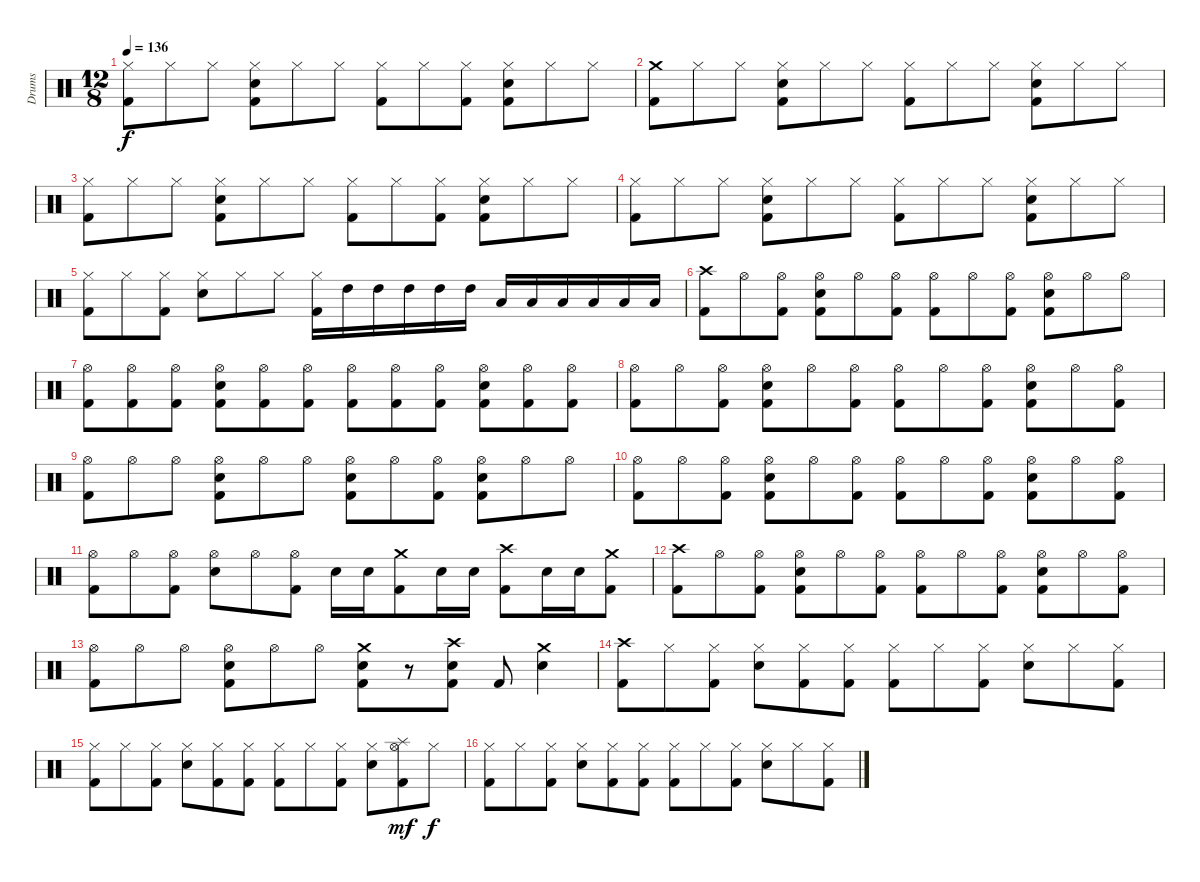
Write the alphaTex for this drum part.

\track ("Drums" "Drums") {instrument percussion}
\staff {score}
\articulation defaults
\ts (12 8)
\tempo 136
\clef neutral
\ks c
("Hi-Hat (closed)" "Kick (hit) 2").8{dy f} "Hi-Hat (closed)".8 "Hi-Hat (closed)".8 ("Hi-Hat (closed)" "Snare (hit) 2" "Kick (hit) 2").8 "Hi-Hat (closed)".8 "Hi-Hat (closed)".8 ("Hi-Hat (closed)" "Kick (hit) 2").8 "Hi-Hat (closed)".8 ("Hi-Hat (closed)" "Kick (hit) 2").8 ("Hi-Hat (closed)" "Snare (hit) 2" "Kick (hit) 2").8 "Hi-Hat (closed)".8 "Hi-Hat (closed)".8 |
("Crash medium (hit)" "Kick (hit) 2").8 "Hi-Hat (closed)".8 "Hi-Hat (closed)".8 ("Hi-Hat (closed)" "Snare (hit) 2" "Kick (hit) 2").8 "Hi-Hat (closed)".8 "Hi-Hat (closed)".8 ("Hi-Hat (closed)" "Kick (hit) 2").8 "Hi-Hat (closed)".8 "Hi-Hat (closed)".8 ("Hi-Hat (closed)" "Snare (hit) 2" "Kick (hit) 2").8 "Hi-Hat (closed)".8 "Hi-Hat (closed)".8 |
("Hi-Hat (closed)" "Kick (hit) 2").8 "Hi-Hat (closed)".8 "Hi-Hat (closed)".8 ("Hi-Hat (closed)" "Snare (hit) 2" "Kick (hit) 2").8 "Hi-Hat (closed)".8 "Hi-Hat (closed)".8 ("Hi-Hat (closed)" "Kick (hit) 2").8 "Hi-Hat (closed)".8 ("Hi-Hat (closed)" "Kick (hit) 2").8 ("Hi-Hat (closed)" "Snare (hit) 2" "Kick (hit) 2").8 "Hi-Hat (closed)".8 "Hi-Hat (closed)".8 |
("Hi-Hat (closed)" "Kick (hit) 2").8 "Hi-Hat (closed)".8 "Hi-Hat (closed)".8 ("Hi-Hat (closed)" "Snare (hit) 2" "Kick (hit) 2").8 "Hi-Hat (closed)".8 "Hi-Hat (closed)".8 ("Hi-Hat (closed)" "Kick (hit) 2").8 "Hi-Hat (closed)".8 "Hi-Hat (closed)".8 ("Hi-Hat (closed)" "Snare (hit) 2" "Kick (hit) 2").8 "Hi-Hat (closed)".8 "Hi-Hat (closed)".8 |
("Hi-Hat (closed)" "Kick (hit) 2").8 "Hi-Hat (closed)".8 ("Hi-Hat (closed)" "Kick (hit) 2").8 ("Hi-Hat (closed)" "Snare (hit) 2").8 "Hi-Hat (closed)".8 "Hi-Hat (closed)".8 ("Hi-Hat (closed)" "Kick (hit) 2").16 "High Tom (hit)".16 "High Tom (hit)".16 "High Tom (hit)".16 "High Tom (hit)".16 "High Tom (hit)".16 "Low Tom (hit)".16 "Low Tom (hit)".16 "Low Tom (hit)".16 "Low Tom (hit)".16 "Low Tom (hit)".16 "Low Tom (hit)".16 |
("Crash high (hit)" "Kick (hit) 2").8 "Hi-Hat (open)".8 ("Hi-Hat (open)" "Kick (hit) 2").8 ("Hi-Hat (open)" "Snare (hit) 2" "Kick (hit) 2").8 "Hi-Hat (open)".8 ("Hi-Hat (open)" "Kick (hit) 2").8 ("Hi-Hat (open)" "Kick (hit) 2").8 "Hi-Hat (open)".8 ("Hi-Hat (open)" "Kick (hit) 2").8 ("Hi-Hat (open)" "Snare (hit) 2" "Kick (hit) 2").8 "Hi-Hat (open)".8 "Hi-Hat (open)".8 |
("Hi-Hat (open)" "Kick (hit) 2").8 ("Hi-Hat (open)" "Kick (hit) 2").8 ("Hi-Hat (open)" "Kick (hit) 2").8 ("Hi-Hat (open)" "Snare (hit) 2" "Kick (hit) 2").8 ("Hi-Hat (open)" "Kick (hit) 2").8 ("Hi-Hat (open)" "Kick (hit) 2").8 ("Hi-Hat (open)" "Kick (hit) 2").8 ("Hi-Hat (open)" "Kick (hit) 2").8 ("Hi-Hat (open)" "Kick (hit) 2").8 ("Hi-Hat (open)" "Snare (hit) 2" "Kick (hit) 2").8 ("Hi-Hat (open)" "Kick (hit) 2").8 ("Hi-Hat (open)" "Kick (hit) 2").8 |
("Hi-Hat (open)" "Kick (hit) 2").8 "Hi-Hat (open)".8 ("Hi-Hat (open)" "Kick (hit) 2").8 ("Hi-Hat (open)" "Snare (hit) 2" "Kick (hit) 2").8 "Hi-Hat (open)".8 ("Hi-Hat (open)" "Kick (hit) 2").8 ("Hi-Hat (open)" "Kick (hit) 2").8 "Hi-Hat (open)".8 ("Hi-Hat (open)" "Kick (hit) 2").8 ("Hi-Hat (open)" "Snare (hit) 2" "Kick (hit) 2").8 "Hi-Hat (open)".8 ("Hi-Hat (open)" "Kick (hit) 2").8 |
("Hi-Hat (open)" "Kick (hit) 2").8 "Hi-Hat (open)".8 "Hi-Hat (open)".8 ("Hi-Hat (open)" "Snare (hit) 2" "Kick (hit) 2").8 "Hi-Hat (open)".8 "Hi-Hat (open)".8 ("Hi-Hat (open)" "Snare (hit) 2" "Kick (hit) 2").8 "Hi-Hat (open)".8 ("Hi-Hat (open)" "Kick (hit) 2").8 ("Hi-Hat (open)" "Snare (hit) 2" "Kick (hit) 2").8 "Hi-Hat (open)".8 "Hi-Hat (open)".8 |
("Hi-Hat (open)" "Kick (hit) 2").8 "Hi-Hat (open)".8 ("Hi-Hat (open)" "Kick (hit) 2").8 ("Hi-Hat (open)" "Snare (hit) 2" "Kick (hit) 2").8 "Hi-Hat (open)".8 ("Hi-Hat (open)" "Kick (hit) 2").8 ("Hi-Hat (open)" "Kick (hit) 2").8 "Hi-Hat (open)".8 ("Hi-Hat (open)" "Kick (hit) 2").8 ("Hi-Hat (open)" "Snare (hit) 2" "Kick (hit) 2").8 "Hi-Hat (open)".8 ("Hi-Hat (open)" "Kick (hit) 2").8 |
("Hi-Hat (open)" "Kick (hit) 2").8 "Hi-Hat (open)".8 ("Hi-Hat (open)" "Kick (hit) 2").8 ("Hi-Hat (open)" "Snare (hit) 2").8 "Hi-Hat (open)".8 ("Hi-Hat (open)" "Kick (hit) 2").8 "Snare (hit) 2".16 "Snare (hit) 2".16 ("Crash medium (hit)" "Kick (hit) 2").8 "Snare (hit) 2".16 "Snare (hit) 2".16 ("Crash high (hit)" "Kick (hit) 2").8 "Snare (hit) 2".16 "Snare (hit) 2".16 ("Crash medium (hit)" "Kick (hit) 2").8 |
("Crash high (hit)" "Kick (hit) 2").8 "Hi-Hat (open)".8 ("Hi-Hat (open)" "Kick (hit) 2").8 ("Hi-Hat (open)" "Snare (hit) 2" "Kick (hit) 2").8 "Hi-Hat (open)".8 ("Hi-Hat (open)" "Kick (hit) 2").8 ("Hi-Hat (open)" "Kick (hit) 2").8 "Hi-Hat (open)".8 ("Hi-Hat (open)" "Kick (hit) 2").8 ("Hi-Hat (open)" "Snare (hit) 2" "Kick (hit) 2").8 "Hi-Hat (open)".8 ("Hi-Hat (open)" "Kick (hit) 2").8 |
("Hi-Hat (open)" "Kick (hit) 2").8 "Hi-Hat (open)".8 "Hi-Hat (open)".8 ("Hi-Hat (open)" "Snare (hit) 2" "Kick (hit) 2").8 "Hi-Hat (open)".8 "Hi-Hat (open)".8 ("Crash medium (hit)" "Snare (hit) 2" "Kick (hit) 2").8 r.8 ("Crash high (hit)" "Snare (hit) 2" "Kick (hit) 2").8 "Kick (hit) 2".8 ("Crash medium (hit)" "Snare (hit) 2").4 |
("Crash high (hit)" "Kick (hit) 2").8 "Hi-Hat (closed)".8 ("Hi-Hat (closed)" "Kick (hit) 2").8 ("Hi-Hat (closed)" "Snare (hit) 2").8 ("Hi-Hat (closed)" "Kick (hit) 2").8 ("Hi-Hat (closed)" "Kick (hit) 2").8 ("Hi-Hat (closed)" "Kick (hit) 2").8 "Hi-Hat (closed)".8 ("Hi-Hat (closed)" "Kick (hit) 2").8 ("Hi-Hat (closed)" "Snare (hit) 2").8 "Hi-Hat (closed)".8 ("Hi-Hat (closed)" "Kick (hit) 2").8 |
("Hi-Hat (closed)" "Kick (hit) 2").8 "Hi-Hat (closed)".8 ("Hi-Hat (closed)" "Kick (hit) 2").8 ("Hi-Hat (closed)" "Snare (hit) 2").8 ("Hi-Hat (closed)" "Kick (hit) 2").8 ("Hi-Hat (closed)" "Kick (hit) 2").8 ("Hi-Hat (closed)" "Kick (hit) 2").8 "Hi-Hat (closed)".8 ("Hi-Hat (closed)" "Kick (hit) 2").8 ("Hi-Hat (closed)" "Snare (hit) 2").8 ("Hi-Hat (open)" "Splash (hit)" "Kick (hit) 2").8{dy mf} "Hi-Hat (closed)".8{dy f} |
("Hi-Hat (closed)" "Kick (hit) 2").8 "Hi-Hat (closed)".8 ("Hi-Hat (closed)" "Kick (hit) 2").8 ("Hi-Hat (closed)" "Snare (hit) 2").8 ("Hi-Hat (closed)" "Kick (hit) 2").8 ("Hi-Hat (closed)" "Kick (hit) 2").8 ("Hi-Hat (closed)" "Kick (hit) 2").8 "Hi-Hat (closed)".8 ("Hi-Hat (closed)" "Kick (hit) 2").8 ("Hi-Hat (closed)" "Snare (hit) 2").8 "Hi-Hat (closed)".8 ("Hi-Hat (closed)" "Kick (hit) 2").8
